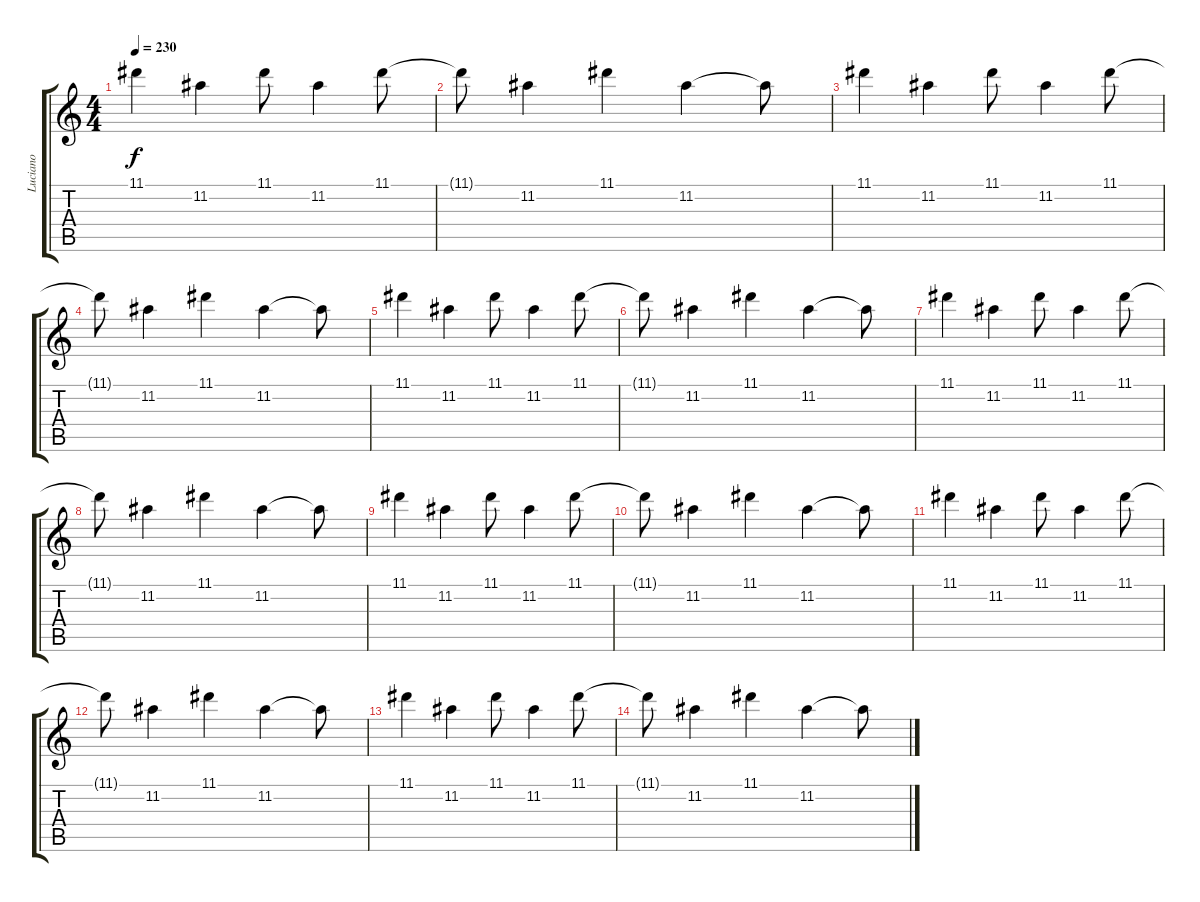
\track ("Luciano" "Luciano") {instrument overdrivenguitar}
\staff {score tabs}
\tuning (E4 B3 G3 D3 A2 E2) {hide}
\ts (4 4)
\tempo 230
\clef g2
\ks c
11.1.4{dy f} 11.2.4 11.1.8 11.2.4 11.1.8 |
11.1{t}.8 11.2.4 11.1.4 11.2.4 11.2{t}.8 |
11.1.4 11.2.4 11.1.8 11.2.4 11.1.8 |
11.1{t}.8 11.2.4 11.1.4 11.2.4 11.2{t}.8 |
11.1.4 11.2.4 11.1.8 11.2.4 11.1.8 |
11.1{t}.8 11.2.4 11.1.4 11.2.4 11.2{t}.8 |
11.1.4 11.2.4 11.1.8 11.2.4 11.1.8 |
11.1{t}.8 11.2.4 11.1.4 11.2.4 11.2{t}.8 |
11.1.4 11.2.4 11.1.8 11.2.4 11.1.8 |
11.1{t}.8 11.2.4 11.1.4 11.2.4 11.2{t}.8 |
11.1.4 11.2.4 11.1.8 11.2.4 11.1.8 |
11.1{t}.8 11.2.4 11.1.4 11.2.4 11.2{t}.8 |
11.1.4 11.2.4 11.1.8 11.2.4 11.1.8 |
11.1{t}.8 11.2.4 11.1.4 11.2.4 11.2{t}.8
